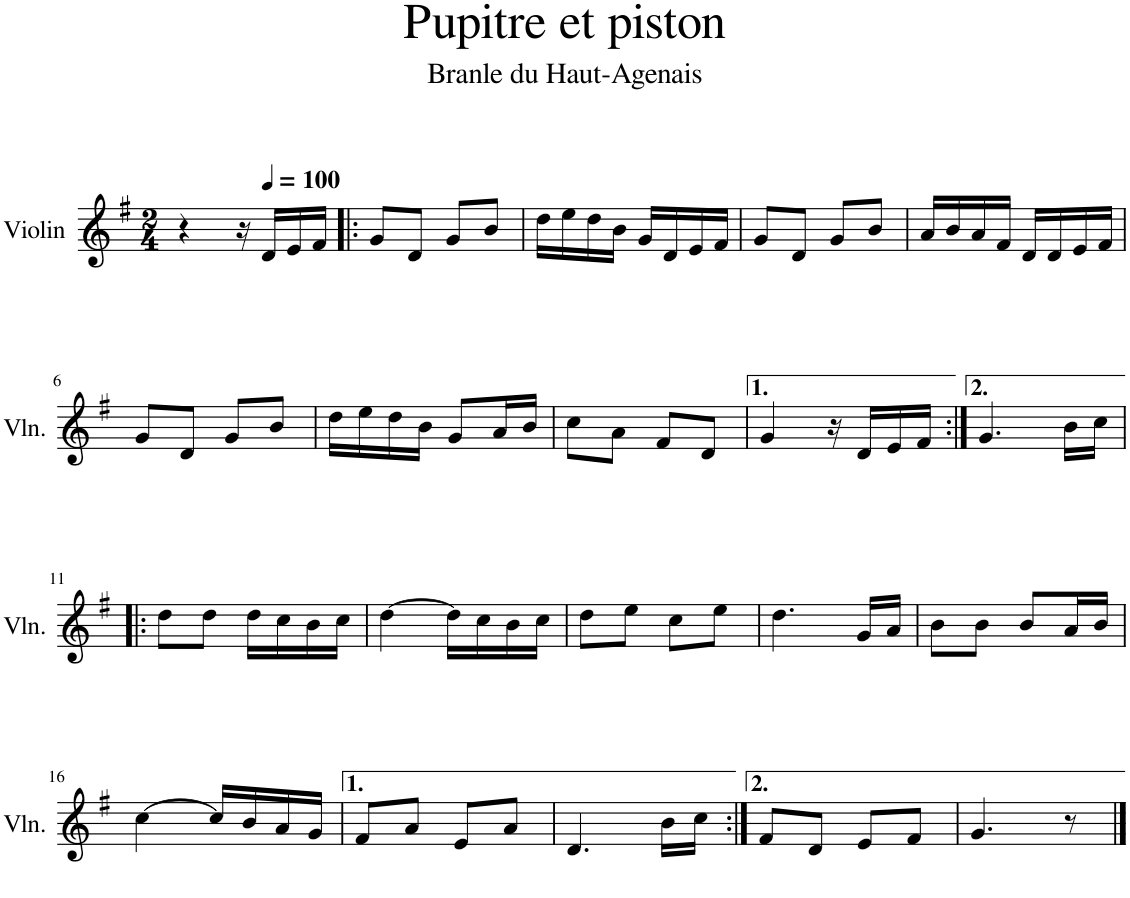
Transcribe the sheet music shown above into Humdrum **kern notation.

**kern
*part1
*staff1
*I"Violin
*I'Vln.
*clefG2
*k[f#]
*M2/4
=1
4r
16r
*MM100
16d/LL
16e/
16f#/JJ
=2!|:
8g/L
8d/J
8g/L
8b/J
=3
16dd\LL
16ee\
16dd\
16b\JJ
16g/LL
16d/
16e/
16f#/JJ
=4
8g/L
8d/J
8g/L
8b/J
=5
16a/LL
16b/
16a/
16f#/JJ
16d/LL
16d/
16e/
16f#/JJ
!!LO:LB:g=z
=6
8g/L
8d/J
8g/L
8b/J
=7
16dd\LL
16ee\
16dd\
16b\JJ
8g/L
16a/L
16b/JJ
=8
8cc\L
8a\J
8f#/L
8d/J
=9
4g/
16r
16d/LL
16e/
16f#/JJ
=10:|!
4.g/
16b\LL
16cc\JJ
!!LO:LB:g=z
=11!|:
8dd\L
8dd\J
16dd\LL
16cc\
16b\
16cc\JJ
=12
[4dd\
16dd\LL]
16cc\
16b\
16cc\JJ
=13
8dd\L
8ee\J
8cc\L
8ee\J
=14
4.dd\
16g/LL
16a/JJ
=15
8b\L
8b\J
8b/L
16a/L
16b/JJ
!!LO:LB:g=z
=16
[4cc\
16cc/LL]
16b/
16a/
16g/JJ
=17
8f#/L
8a/J
8e/L
8a/J
=18
4.d/
16b\LL
16cc\JJ
=19:|!
8f#/L
8d/J
8e/L
8f#/J
=20
4.g/
8r
==
*-
